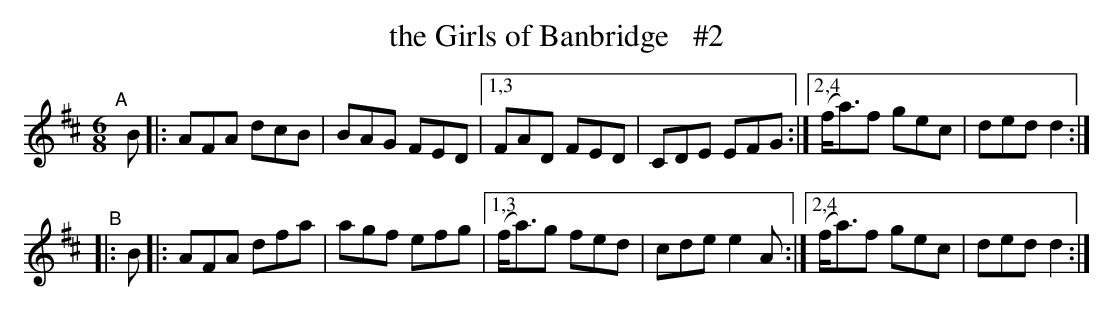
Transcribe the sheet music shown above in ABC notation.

X:1
T: the Girls of Banbridge   #2
M: 6/8
L: 1/8
K: D
"^A"[|] B \
|: AFA dcB | BAG FED |\
[1,3 FAD FED | CDE EFG :|\
[2,4 (f<a)f gec | ded d2 :|
"^B"|: B \
|: AFA dfa | agf efg |\
[1,3 (f<a)g fed | cde e2A :|\
[2,4 (f<a)f gec | ded d2 :|
